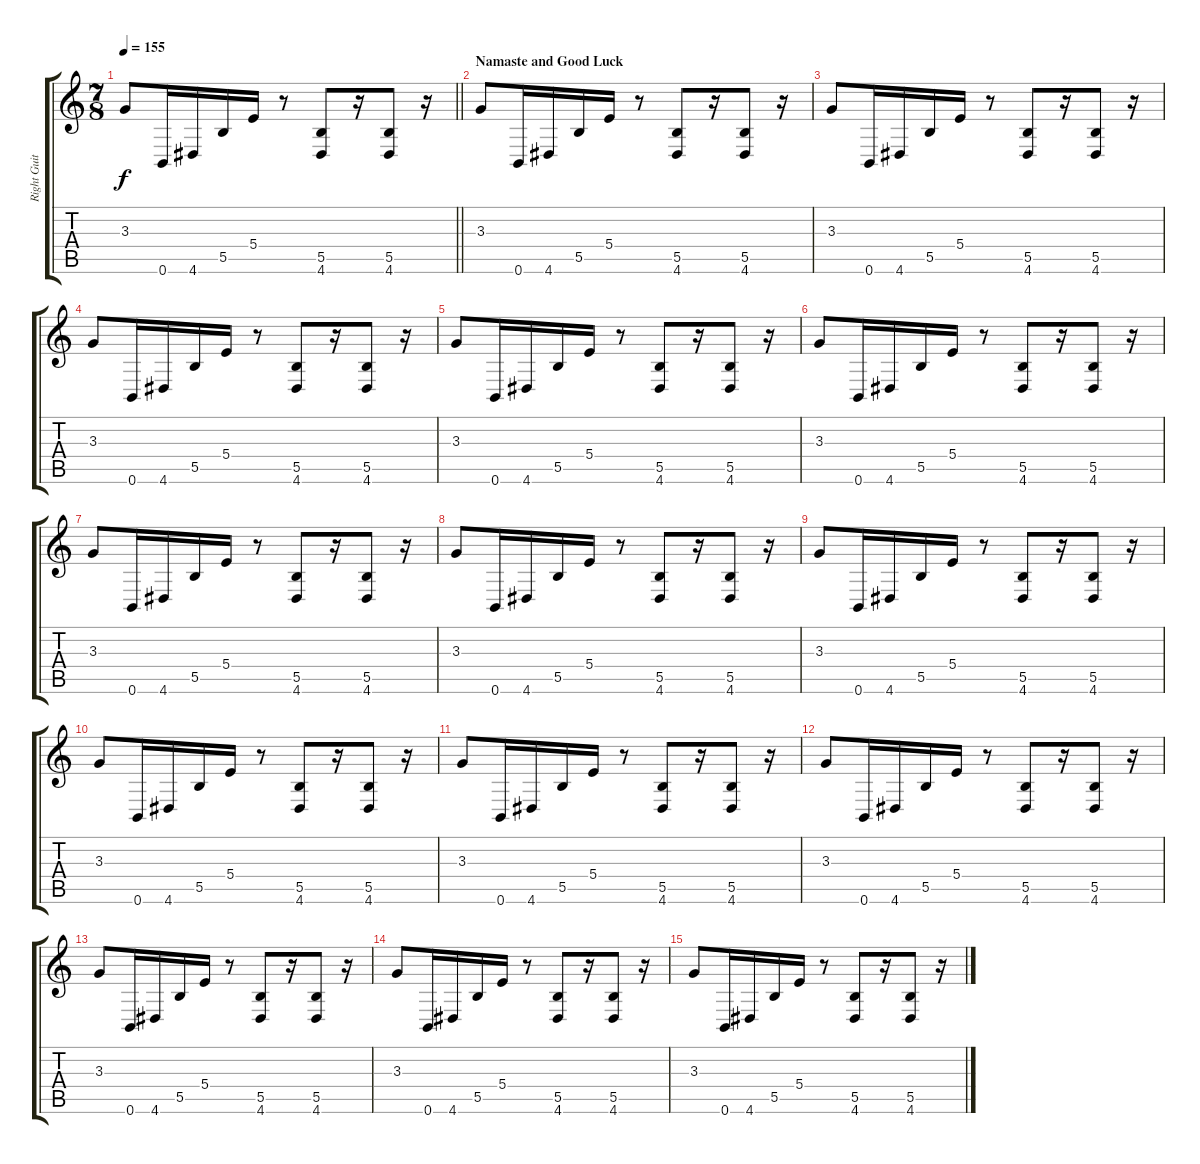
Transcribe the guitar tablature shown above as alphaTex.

\track ("Right Guitar" "Right Guit") {instrument distortionguitar}
\staff {score tabs}
\tuning (Db4 Ab3 E3 B2 Gb2 B1) {hide}
\ts (7 8)
\tempo 155
\clef g2
\barLineRight lightlight
\ks c
3.3.8{dy f} 0.6.16 4.6.16 5.5.16 5.4.16 r.8 (5.5 4.6).8 r.16 (5.5 4.6).8 r.16 |
\section ("" "Namaste and Good Luck")
3.3.8 0.6.16 4.6.16 5.5.16 5.4.16 r.8 (5.5 4.6).8 r.16 (5.5 4.6).8 r.16 |
3.3.8 0.6.16 4.6.16 5.5.16 5.4.16 r.8 (5.5 4.6).8 r.16 (5.5 4.6).8 r.16 |
3.3.8 0.6.16 4.6.16 5.5.16 5.4.16 r.8 (5.5 4.6).8 r.16 (5.5 4.6).8 r.16 |
3.3.8 0.6.16 4.6.16 5.5.16 5.4.16 r.8 (5.5 4.6).8 r.16 (5.5 4.6).8 r.16 |
3.3.8 0.6.16 4.6.16 5.5.16 5.4.16 r.8 (5.5 4.6).8 r.16 (5.5 4.6).8 r.16 |
3.3.8 0.6.16 4.6.16 5.5.16 5.4.16 r.8 (5.5 4.6).8 r.16 (5.5 4.6).8 r.16 |
3.3.8 0.6.16 4.6.16 5.5.16 5.4.16 r.8 (5.5 4.6).8 r.16 (5.5 4.6).8 r.16 |
3.3.8 0.6.16 4.6.16 5.5.16 5.4.16 r.8 (5.5 4.6).8 r.16 (5.5 4.6).8 r.16 |
3.3.8 0.6.16 4.6.16 5.5.16 5.4.16 r.8 (5.5 4.6).8 r.16 (5.5 4.6).8 r.16 |
3.3.8 0.6.16 4.6.16 5.5.16 5.4.16 r.8 (5.5 4.6).8 r.16 (5.5 4.6).8 r.16 |
3.3.8 0.6.16 4.6.16 5.5.16 5.4.16 r.8 (5.5 4.6).8 r.16 (5.5 4.6).8 r.16 |
3.3.8 0.6.16 4.6.16 5.5.16 5.4.16 r.8 (5.5 4.6).8 r.16 (5.5 4.6).8 r.16 |
3.3.8 0.6.16 4.6.16 5.5.16 5.4.16 r.8 (5.5 4.6).8 r.16 (5.5 4.6).8 r.16 |
3.3.8 0.6.16 4.6.16 5.5.16 5.4.16 r.8 (5.5 4.6).8 r.16 (5.5 4.6).8 r.16
